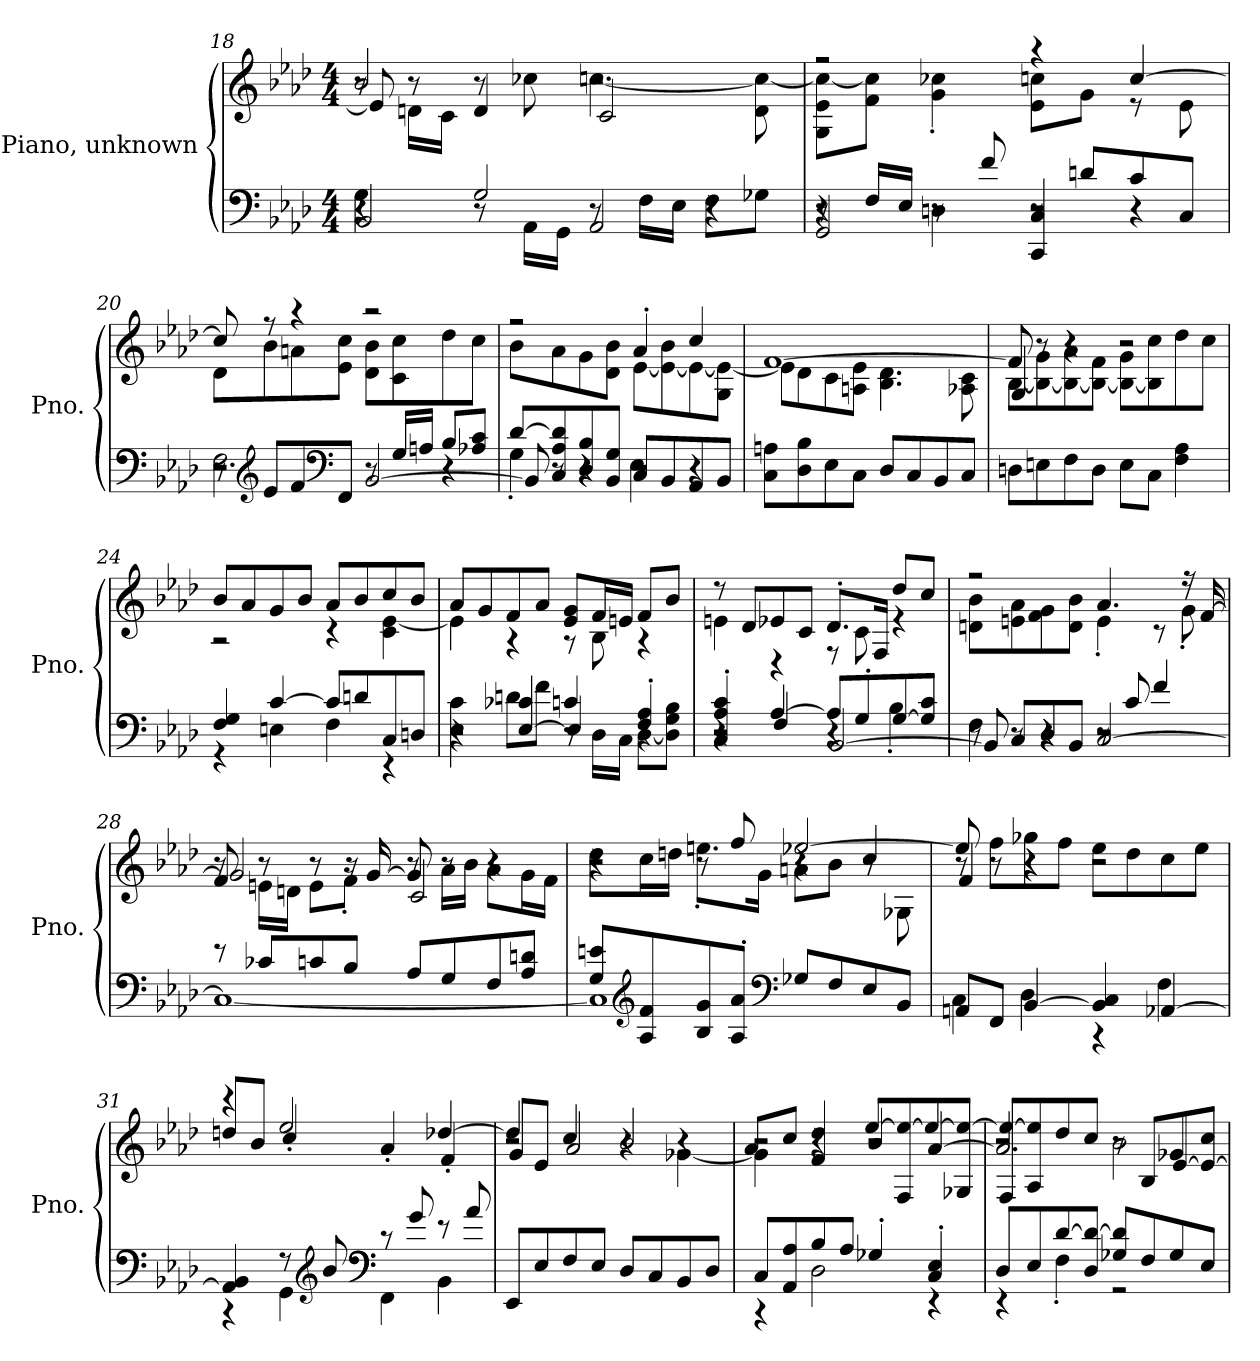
**kern	**kern
*part1	*part1
*staff2	*staff1
*I"Piano, unknown	*
*I'Pno.	*
*clefF4	*clefG2
*k[b-e-a-d-]	*k[b-e-a-d-]
*M4/4	*M4/4
=18	=18
*^	*^
*	*^	*	*^
4r	4G\	2BB-/	2b-/	8r	8e-/]
.	.	.	.	16dn\LL	8r
.	.	.	.	16c\JJ	.
2G/	8r	.	.	8r	4d/
.	16AA-\LL	.	.	8cc-X\	.
.	16GG\JJ	.	.	.	.
.	8r	2AA-/	2r	[4.ccn\	2c/
.	16F\LL	.	.	.	.
.	16E-\JJ	.	.	.	.
4r	8F\L	.	.	.	.
.	8G-X\J	.	.	8d\ 8cc\_	.
*	*	*	*	*v	*v
=19	=19	=19	=19	=19
8r	4r	2GG/	2r	8G\ 8e-\ 8cc\_L
16F/LL	.	.	.	8f\ 8cc\]J
16E-/JJ	.	.	.	.
8r	4Dn\	.	.	4g\' 4cc-X\'
8f/	.	.	.	.
8r	2r	4CC/ 4C/	4r	8e-\ 8ccn\L
8dn/L	.	.	.	8g\J
8c/	.	4r	[4cc/	8r
8C/J	.	.	.	8e-\
!!LO:PB:g=z	!!
=20	=20	=20	=20	=20
8r	2.F\	2r	8cc/]	8d-\L
*clefG2	*	*	*	*
8e-/L	.	.	8r	8b-\
8f/	.	.	4r	8an\
*clefF4	*	*	*	*
8FF/J	.	.	.	8e-\ 8cc\J
8r	.	[2BB-/	2r	8d-\ 8b-\L
16G/LL	.	.	.	8c\ 8cc\
16An/JJ	.	.	.	.
8B-/L	4r	.	.	8dd-\
8A-X/ 8c/J	.	.	.	8cc\J
=21	=21	=21	=21	=21
[8d-/L	4G'\	8BB-/]	2r	8b-\L
8C/ 8A-/ 8d-/]	.	8r	.	8a-\
8D-/ 8B-/	4r	4r	.	8g\
8BB-/ 8G/J	.	.	.	8d-\ 8b-\J
8C/L	4E-\	2r	4a-'/	[8e-\L
8BB-/	.	.	.	8e-\_ 8b-\
8AA-/	4r	.	4cc/	8e-\_
8BB-/J	.	.	.	8G\ 8e-\_J
*v	*v	*v	*	*
=22	=22	=22
8C\ 8An\L	[1f	8e-\L]
8D-\ 8B-\	.	8d-\
8E-\	.	8c\
8C\J	.	8An\ 8e-\J
8D-/L	.	4.B-\ 4.d-\
8C/	.	.
8BB-/	.	.
8C/J	.	8A-X\ 8c\
!!LO:LB:g=z
=23	=23	=23
*	*	*^
8Dn\L	8f/]	[8B-\L	4G/
8En\	8r	8B-\_ 8g\	.
8F\	4r	8B-\_ 8a-\	4r
8D\J	.	8B-\_ 8f\J	.
8E\L	2r	8B-\_ 8g\L	2r
8C\J	.	8B-\] 8cc\	.
4F\ 4A-\	.	8dd-\	.
.	.	8cc\J	.
*	*	*v	*v
=24	=24	=24
*^	*	*
4F/ 4G/	4r	8b-/L	2r
.	.	8a-/	.
[4c/	4En\	8g/	.
.	.	8b-/J	.
8c/L]	4F\	8a-/L	4r
8dn/	.	8b-/	.
8C/	4r	8cc/	4c\ [4e-\
8Dn/J	.	8b-/J	.
=25	=25	=25	=25
*	*^	*	*
2r	4E-\ 4c\	4r	8a-/L	4e-\]
.	.	.	8g/	.
.	8dn\L	[4E-/ 4c-X/	8f/	4r
.	8f\J	.	8a-/J	.
4cn/	8r	4E-/]	8e-/ 8g/L	8r
.	16D-\LL	.	16f/L	8B-\
.	16C\JJ	.	16en/JJ	.
4r	[8D-\L	4F/' 4A-/'	8f/L	4r
.	8D-\] 8G\ 8B-\J	.	8b-/J	.
!!LO:LB:g=z	!!
=26	=26	=26	=26	=26
4C/' 4A-/' 4c/'	2r	4r	8r	4en\
.	.	.	8d-/L	.
[4A-/	.	4F/	8e-X/	4r
.	.	.	8c/J	.
8A-/L]	4r	[2BB-/	8.d-'/L	8r
8G'/	.	.	.	8c\
.	.	.	16F/Jk	.
[8G/	4B-'\	.	8dd-/L	4r
8G/] 8c/J	.	.	8cc/J	.
=27	=27	=27	=27	=27
8r	4F\	8BB-/]	2r	8dn\ 8b-\L
8C/L	.	8r	.	8en\ 8a-\
8D-/	4r	4r	.	8f\ 8g\
8BB-/J	.	.	.	8d\ 8b-\J
8r	2r	[2C/	4.a-/	4e'\
8c/	.	.	.	.
4f/	.	.	.	8r
.	.	.	16r	8g'\
.	.	.	[16f/	.
*	*v	*v	*	*
=28	=28	=28	=28
*	*	*	*^
8r	1C_	8f/]	8r	2g/
8c-X/L	.	8r	16en\LL	.
.	.	.	16dn\JJ	.
8cn/	.	8r	8e\L	.
8B-/J	.	16r	8f'\J	.
.	.	[16g/	.	.
8A-/L	.	8g/]	8r	2c/
8G/	.	8r	16a-\LL	.
.	.	.	16b-\JJ	.
8F/	.	4r	8a-\L	.
8A-/ 8dn/J	.	.	16g\L	.
.	.	.	16f\JJ	.
!!LO:LB:g=z	!!	!!
=29	=29	=29	=29	=29
8G/ 8en/L	1C]	4r	8dd-\L	2r
*clefG2	*	*	*	*
8A-/ 8f/	.	.	16cc\L	.
.	.	.	16ddn\JJ	.
8B-/ 8g/	.	8r	8.een'\L	.
8A-/' 8a-/'J	.	8ff/	.	.
.	.	.	16g\Jk	.
*clefF4	*	*	*	*
8G-X/L	.	[2ee-X/	8an\L	4r
8F/	.	.	8b-\J	.
8E-/	.	.	8r	4cc/
8BB-/J	.	.	8G-X\	.
=30	=30	=30	=30	=30
8AAn/L	4C\	8ee-/]	8r	4f/
8FF/J	.	8r	8ff\L	.
[4BB-/	4D-\	4r	8gg-X\	4r
.	.	.	8ff\J	.
4BB-/] 4C/	4r	2r	8ee-\L	2r
.	.	.	8dd-\	.
[4AA-X/	4F\	.	8cc\	.
.	.	.	8ee-\J	.
*	*	*	*v	*v
=31	=31	=31	=31
4AA-/] 4BB-/	4r	4r	8ddn/L
.	.	.	8b-/J
8r	4GG\	2ee-/	4cc'/
*clefG2	*	*	*
8b-/	.	.	.
*clefF4	*	*	*
8r	4FF\	.	4a-'/
8g/	.	.	.
8r	4BB-\	[4dd-X/	4f'/
8a-/	.	.	.
*v	*v	*	*
!!LO:LB:g=z
=32	=32	=32
*	*	*^
8EE-/L	4dd-/]	2r	8g/L
8E-/	.	.	8e-/J
8F/	4cc/	.	2a-/
8E-/J	.	.	.
8D-/L	2b-/	4r	.
8C/	.	.	.
8BB-/	.	[4g-X\	4r
8D-/J	.	.	.
=33	=33	=33	=33
*^	*	*	*
8C/L	4r	2r	4g-\]	8a-/L
8AA-/ 8A-/	.	.	.	8cc/J
8B-/	2D-\	.	4r	4f/ 4dd-/
8A-/J	.	.	.	.
4G-X'/	.	4b-/	2r	[8ee-/L
.	.	.	.	8F/ 8ee-/_
4C/' 4E-/'	4r	[4a-/	.	8ee-/_
.	.	.	.	8G-X/ 8ee-/_J
=34	=34	=34	=34	=34
8D-/L	4r	2.a-/]	2r	8F/ 8ee-/_L
8E-/	.	.	.	8A-/ 8ee-/]
[8d-/	4F'\	.	.	8dd-/
8D-/ 8d-/_J	.	.	.	8cc/J
8G-X/ 8d-/]L	2r	.	2b-\	8r
8F/	.	.	.	8B-/L
8G-/	.	4g-X/	.	[8e-/
8E-/J	.	.	.	8e-/_ 8cc/J
*v	*v	*	*	*
*	*v	*v	*v
=	=
*-	*-
